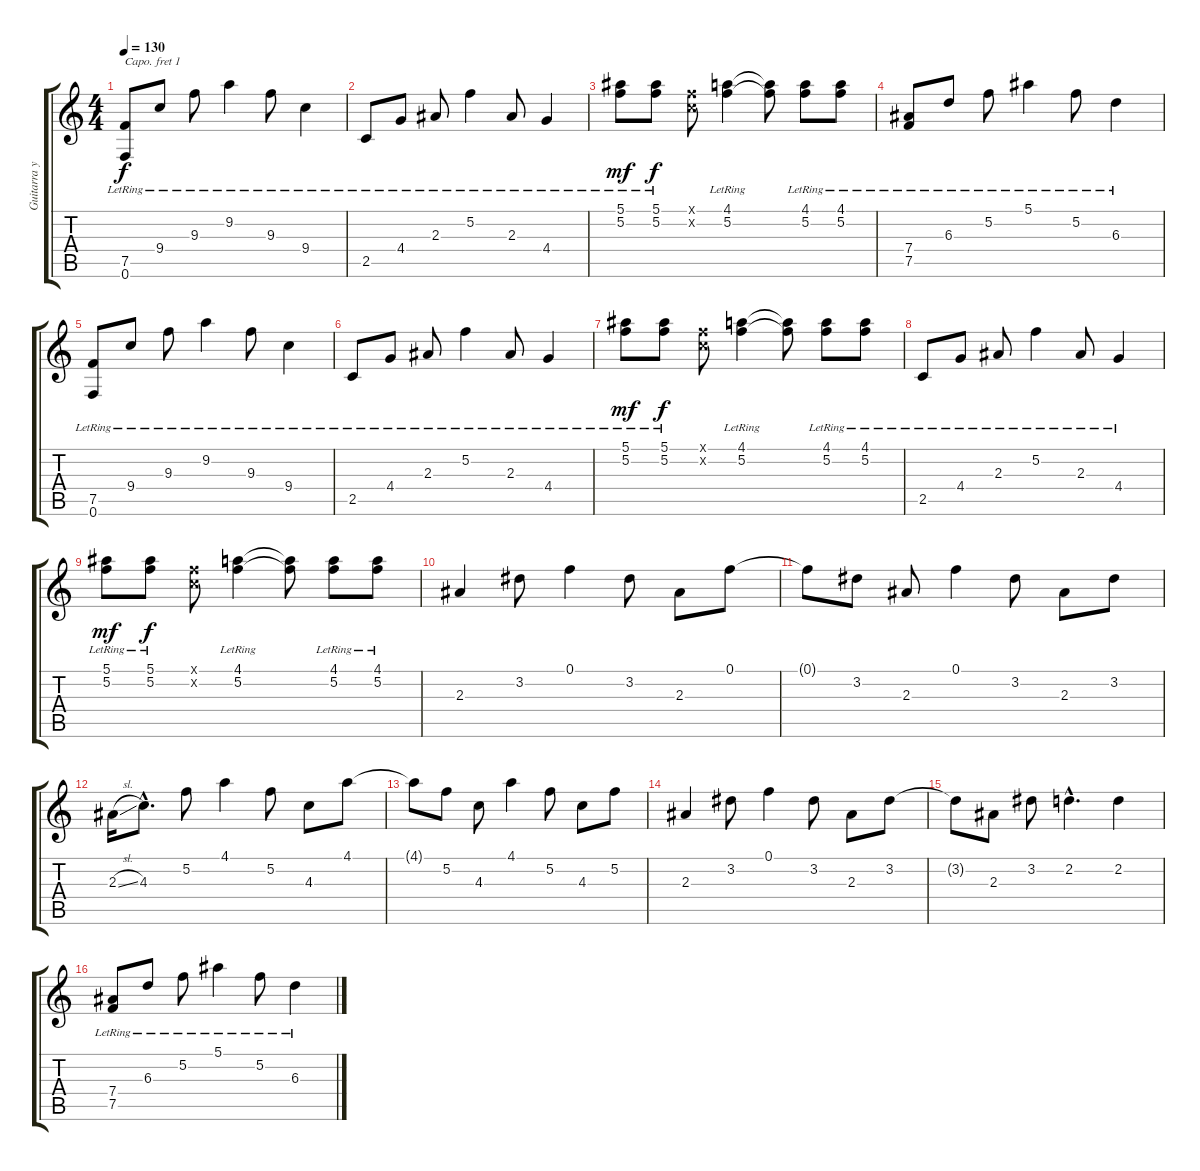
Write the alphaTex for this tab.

\track ("Guitarra y Rellenos" "Guitarra y") {instrument electricguitarmuted}
\staff {score tabs}
\capo 1
\tuning (E4 B3 G3 D3 A2 E2) {hide}
\ts (4 4)
\tempo 130
\clef g2
\ks c
(7.5{lr} 0.6{lr}).8{dy f} 9.4{lr}.8 9.3{lr}.8 9.2{lr}.4 9.3{lr}.8 9.4{lr}.4 |
2.5{lr}.8 4.4{lr}.8 2.3{lr}.8 5.2{lr}.4 2.3{lr}.8 4.4{lr}.4 |
(5.1{lr} 5.2{lr}).8{dy mf} (5.1{lr} 5.2{lr}).8{dy f} (0.1{x} 0.2{x}).8 (4.1{lr} 5.2{lr}).4 (4.1{t} 5.2{t}).8 (4.1{lr} 5.2{lr}).8 (4.1{lr} 5.2{lr}).8 |
(7.4{lr} 7.5{lr}).8{volume 16 instrument brightacousticpiano} 6.3{lr}.8 5.2{lr}.8 5.1{lr}.4 5.2{lr}.8 6.3{lr}.4 |
(7.5{lr} 0.6{lr}).8 9.4{lr}.8 9.3{lr}.8 9.2{lr}.4 9.3{lr}.8 9.4{lr}.4 |
2.5{lr}.8 4.4{lr}.8 2.3{lr}.8 5.2{lr}.4 2.3{lr}.8 4.4{lr}.4 |
(5.1{lr} 5.2{lr}).8{dy mf} (5.1{lr} 5.2{lr}).8{dy f} (0.1{x} 0.2{x}).8 (4.1{lr} 5.2{lr}).4 (4.1{t} 5.2{t}).8 (4.1{lr} 5.2{lr}).8 (4.1{lr} 5.2{lr}).8 |
2.5{lr}.8 4.4{lr}.8 2.3{lr}.8 5.2{lr}.4 2.3{lr}.8 4.4{lr}.4 |
(5.1{lr} 5.2{lr}).8{dy mf} (5.1{lr} 5.2{lr}).8{dy f} (0.1{x} 0.2{x}).8 (4.1{lr} 5.2{lr}).4 (4.1{t} 5.2{t}).8 (4.1{lr} 5.2{lr}).8 (4.1{lr} 5.2{lr}).8 |
2.3.4{instrument electricguitarclean} 3.2.8 0.1.4 3.2.8 2.3.8 0.1.8 |
0.1{t}.8 3.2.8 2.3.8 0.1.4 3.2.8 2.3.8 3.2.8 |
2.3{sl}.16 4.3{hac}.8{d} 5.2.8 4.1.4 5.2.8 4.3.8 4.1.8 |
4.1{t}.8 5.2.8 4.3.8 4.1.4 5.2.8 4.3.8 5.2.8 |
2.3.4 3.2.8 0.1.4 3.2.8 2.3.8 3.2.8 |
3.2{t}.8 2.3.8 3.2.8 2.2{hac}.4{d} 2.2.4 |
(7.4{lr} 7.5{lr}).8{volume 16 instrument brightacousticpiano} 6.3{lr}.8 5.2{lr}.8 5.1{lr}.4 5.2{lr}.8 6.3{lr}.4
